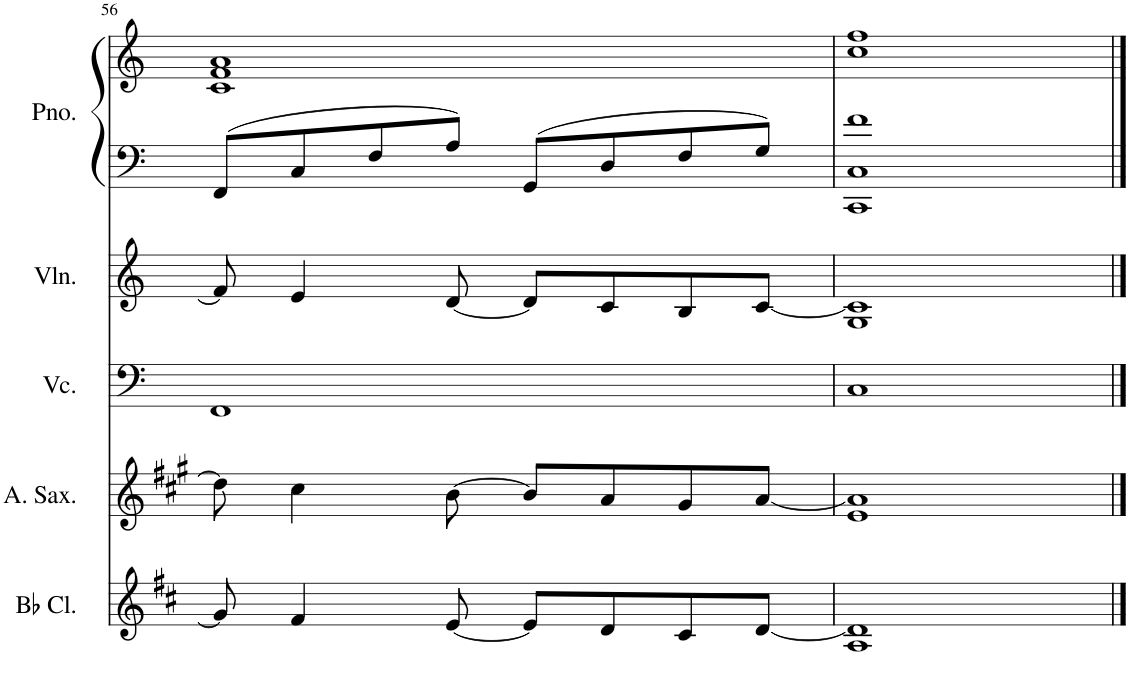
**kern	**kern	**kern	**kern	**kern	**kern
*part5	*part4	*part3	*part2	*part1	*part1
*staff6	*staff5	*staff4	*staff3	*staff2	*staff1
*I"Bb Clarinet	*I"Alto Saxophone	*I"Violoncello	*I"Violin	*I"Piano	*
*I'Bb Cl.	*I'A. Sax.	*I'Vc.	*I'Vln.	*I'Pno.	*
!!LO:PB:g=z
*clefG2	*clefG2	*clefF4	*clefG2	*clefF4	*clefG2
*Trd1c2	*Trd5c9	*	*	*	*
*k[f#c#]	*k[f#c#g#]	*k[]	*k[]	*k[]	*k[]
*M4/4	*M4/4	*M4/4	*M4/4	*M4/4	*M4/4
=56	=56	=56	=56	=56	=56
8g/]	8dd\]	1FF	8f/]	8FF/L	1c 1f 1a
4f#/	4cc#\	.	4e/	8C/	.
.	.	.	.	8F/	.
[8e/	[8b\	.	[8d/	8A/J	.
8e/L]	8b/L]	.	8d/L]	8GG/L	.
8d/	8a/	.	8c/	8D/	.
8c#/	8g#/	.	8B/	8F/	.
[8d/J	[8a/J	.	[8c/J	8G/J	.
=57	=57	=57	=57	=57	=57
1A 1d]	1e 1a]	1C	1G 1c]	1CC 1C 1f	1cc 1ff
==	==	==	==	==	==
*-	*-	*-	*-	*-	*-
